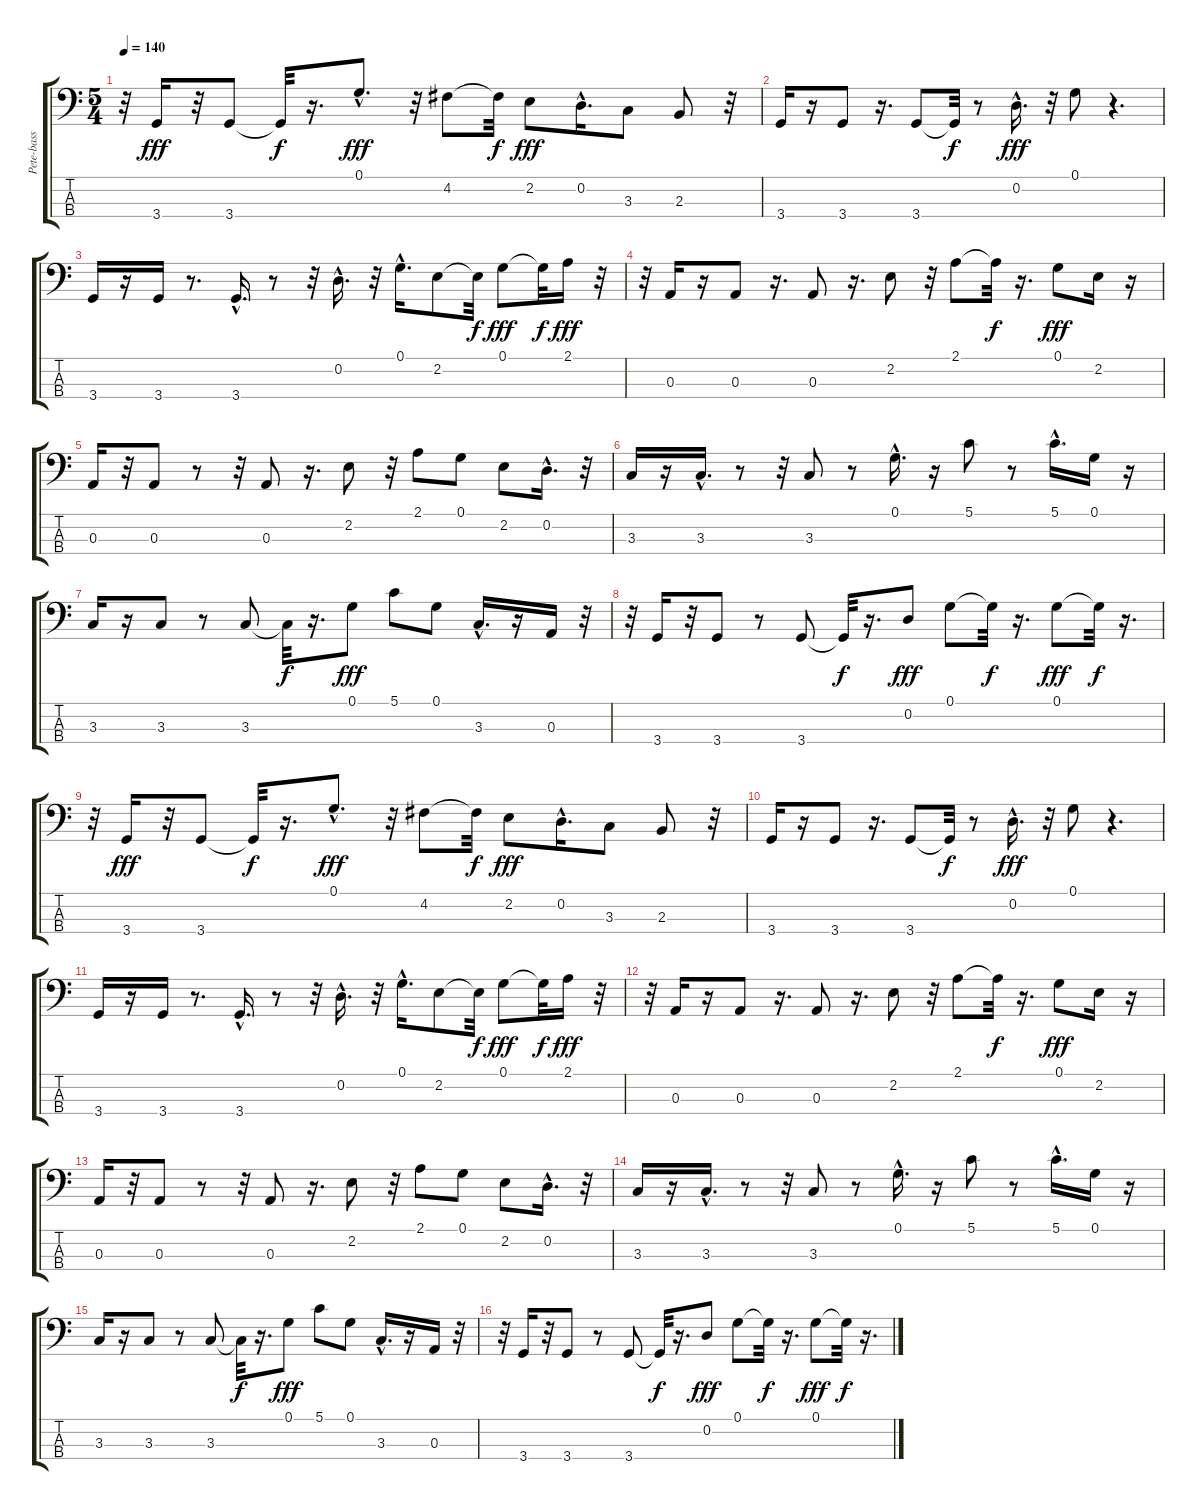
\track ("Pete-bass" "Pete-bass") {instrument electricbassfinger}
\staff {score tabs}
\tuning (G2 D2 A1 E1) {hide}
\ts (5 4)
\tempo 140
\clef f4
\ks c
r.32{dy f} 3.4.16{dy fff} r.32 3.4.8 3.4{t}.32{dy f} r.16{d} 0.1{hac}.8{d dy fff} r.32 4.2.8 4.2{t}.32{dy f} 2.2.8{dy fff} 0.2{hac}.16{d} 3.3.8 2.3.8 r.32 |
3.4.16 r.16 3.4.8 r.16{d} 3.4.8 3.4{t}.32{dy f} r.8 0.2{hac}.16{d dy fff} r.32 0.1.8 r.4{d} |
3.4.16 r.16 3.4.16 r.8{d} 3.4{hac}.16{d} r.8 r.32 0.2{hac}.16{d} r.32 0.1{hac}.16{d} 2.2.8 2.2{t}.32{dy f} 0.1.8{dy fff} 0.1{t}.32{dy f} 2.1.16{dy fff} r.32 |
r.32 0.3.16 r.16 0.3.8 r.16{d} 0.3.8 r.16{d} 2.2.8 r.32 2.1.8 2.1{t}.32{dy f} r.16{d} 0.1.8{dy fff} 2.2.16 r.16 |
0.3.16 r.32 0.3.8 r.8 r.32 0.3.8 r.16{d} 2.2.8 r.32 2.1.8 0.1.8 2.2.8 0.2{hac}.16{d} r.32 |
3.3.16 r.16 3.3{hac}.16{d} r.8 r.32 3.3.8 r.8 0.1{hac}.16{d} r.16 5.1.8 r.8 5.1{hac}.16{d} 0.1.16 r.16 |
3.3.16 r.16 3.3.8 r.8 3.3.8 3.3{t}.32{dy f} r.16{d} 0.1.8{dy fff} 5.1.8 0.1.8 3.3{hac}.16{d} r.16 0.3.16 r.32 |
r.32 3.4.16 r.32 3.4.8 r.8 3.4.8 3.4{t}.32{dy f} r.16{d} 0.2.8{dy fff} 0.1.8 0.1{t}.32{dy f} r.16{d} 0.1.8{dy fff} 0.1{t}.32{dy f} r.16{d} |
r.32 3.4.16{dy fff} r.32 3.4.8 3.4{t}.32{dy f} r.16{d} 0.1{hac}.8{d dy fff} r.32 4.2.8 4.2{t}.32{dy f} 2.2.8{dy fff} 0.2{hac}.16{d} 3.3.8 2.3.8 r.32 |
3.4.16 r.16 3.4.8 r.16{d} 3.4.8 3.4{t}.32{dy f} r.8 0.2{hac}.16{d dy fff} r.32 0.1.8 r.4{d} |
3.4.16 r.16 3.4.16 r.8{d} 3.4{hac}.16{d} r.8 r.32 0.2{hac}.16{d} r.32 0.1{hac}.16{d} 2.2.8 2.2{t}.32{dy f} 0.1.8{dy fff} 0.1{t}.32{dy f} 2.1.16{dy fff} r.32 |
r.32 0.3.16 r.16 0.3.8 r.16{d} 0.3.8 r.16{d} 2.2.8 r.32 2.1.8 2.1{t}.32{dy f} r.16{d} 0.1.8{dy fff} 2.2.16 r.16 |
0.3.16 r.32 0.3.8 r.8 r.32 0.3.8 r.16{d} 2.2.8 r.32 2.1.8 0.1.8 2.2.8 0.2{hac}.16{d} r.32 |
3.3.16 r.16 3.3{hac}.16{d} r.8 r.32 3.3.8 r.8 0.1{hac}.16{d} r.16 5.1.8 r.8 5.1{hac}.16{d} 0.1.16 r.16 |
3.3.16 r.16 3.3.8 r.8 3.3.8 3.3{t}.32{dy f} r.16{d} 0.1.8{dy fff} 5.1.8 0.1.8 3.3{hac}.16{d} r.16 0.3.16 r.32 |
r.32 3.4.16 r.32 3.4.8 r.8 3.4.8 3.4{t}.32{dy f} r.16{d} 0.2.8{dy fff} 0.1.8 0.1{t}.32{dy f} r.16{d} 0.1.8{dy fff} 0.1{t}.32{dy f} r.16{d}
